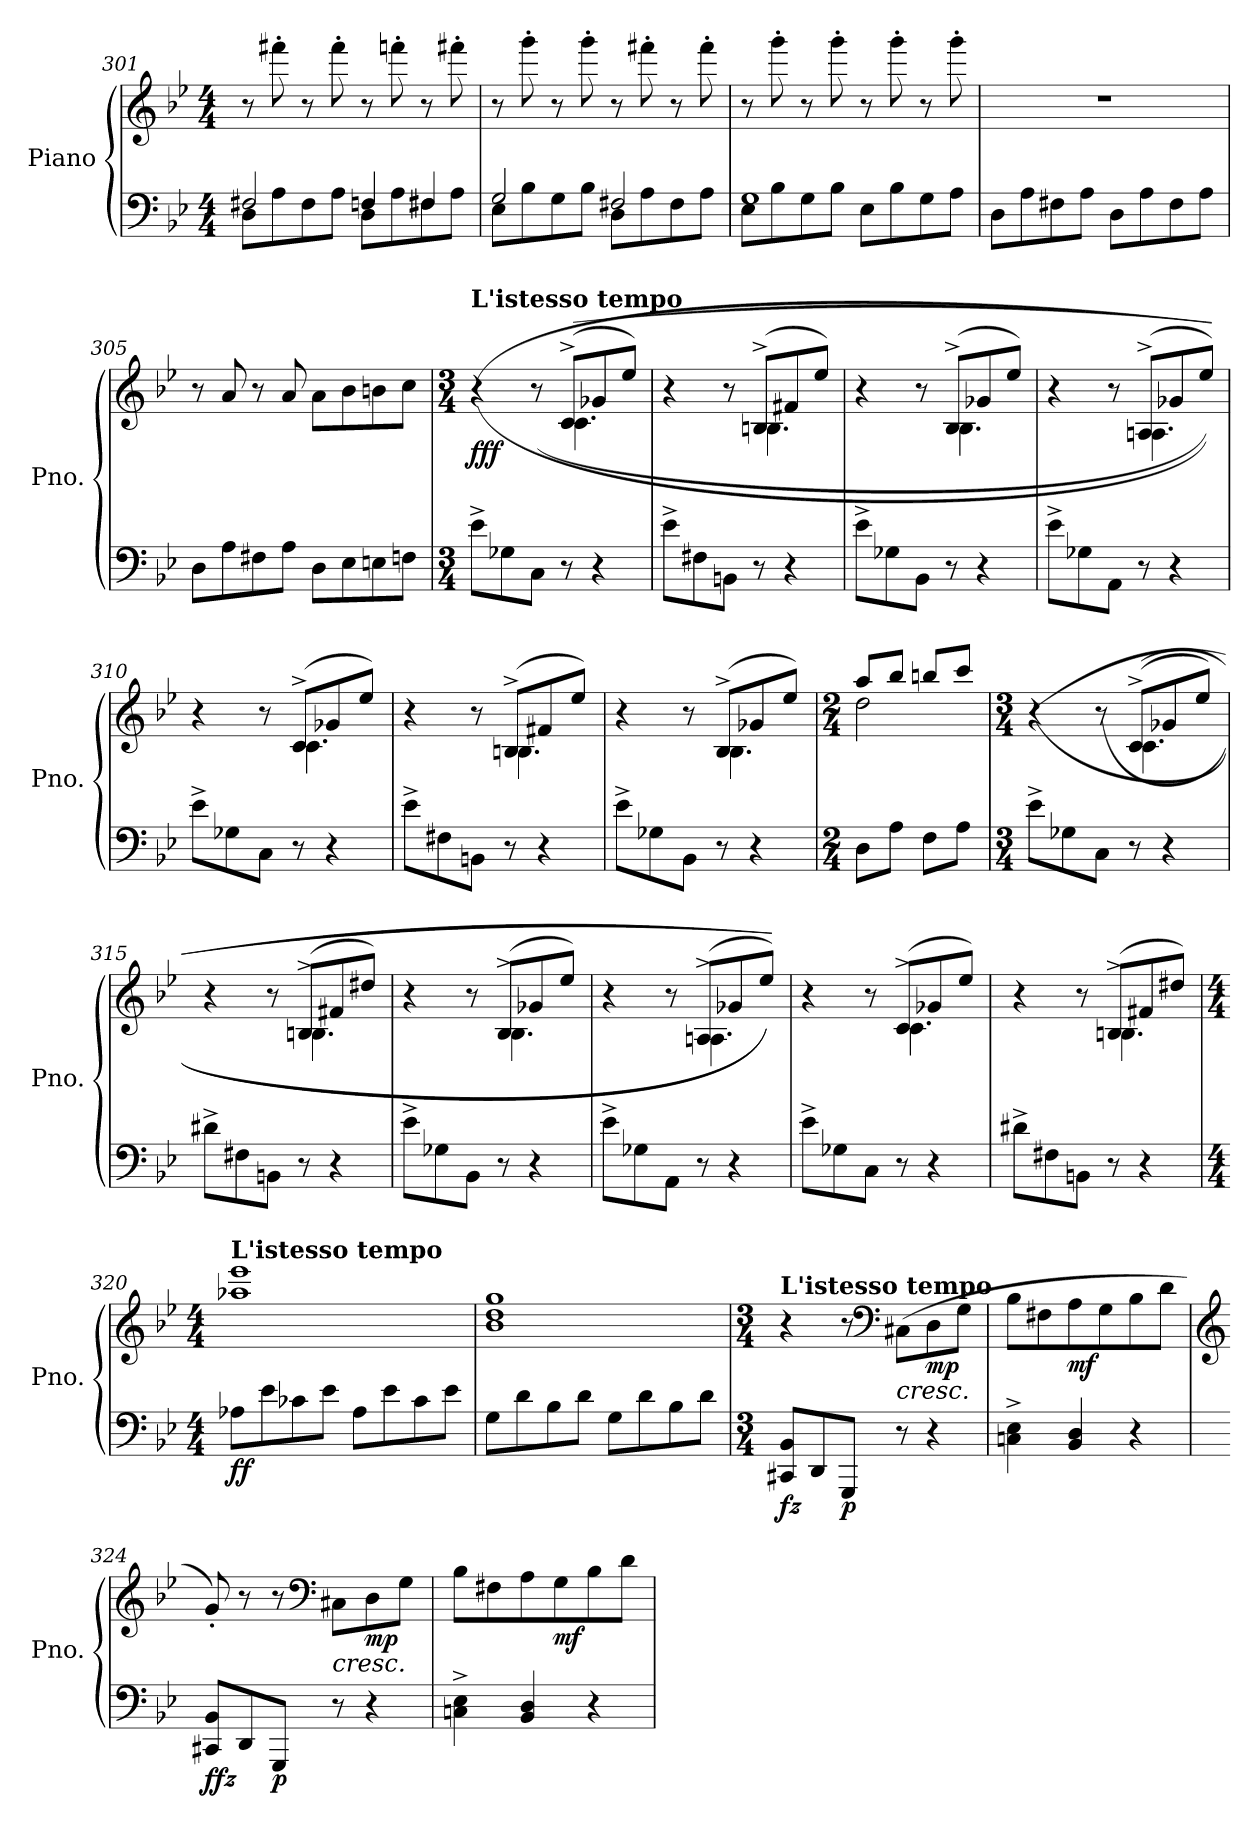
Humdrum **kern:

**kern	**kern	**dynam
*part1	*part1	*part1
*staff2	*staff1	*staff1/2
*I"Piano	*	*
*I'Pno.	*	*
*clefF4	*clefG2	*
*k[b-e-]	*k[b-e-]	*
*M4/4	*M4/4	*
=301	=301	=301
*^	*	*
2F#X/	8D\L	8r	.
.	8A\	8fff#X'\	.
.	8F#\	8r	.
.	8A\J	8fff#'\	.
4Fn/	8D\L	8r	.
.	8A\	8fffn'\	.
4F#X/	8F#\	8r	.
.	8A\J	8fff#X'\	.
=302	=302	=302	=302
2G/	8E-\L	8r	.
.	8B-\	8ggg'\	.
.	8G\	8r	.
.	8B-\J	8ggg'\	.
2F#X/	8D\L	8r	.
.	8A\	8fff#X'\	.
.	8F#\	8r	.
.	8A\J	8fff#'\	.
=303	=303	=303	=303
1G	8E-\L	8r	.
.	8B-\	8ggg'\	.
.	8G\	8r	.
.	8B-\J	8ggg'\	.
.	8E-\L	8r	.
.	8B-\	8ggg'\	.
.	8G\	8r	.
.	8A\J	8ggg'\	.
*v	*v	*	*
=304	=304	=304
8D\L	1r	.
8A\	.	.
8F#X\	.	.
8A\J	.	.
8D\L	.	.
8A\	.	.
8F#\	.	.
8A\J	.	.
!!LO:LB:g=z
=305	=305	=305
8D\L	8r	.
8A\	8a/	.
8F#X\	8r	.
8A\J	8a/	.
8D\L	8a\L	.
8E-\	8b-\	.
8En\	8bn\	.
8Fn\J	8cc\J	.
=306	=306	=306
*M3/4	*M3/4	*
*	*^	*
!	!LO:TX:a:B:t=L'istesso tempo	!	!
!	!	!	!LO:DY:b
8e-^\L	(>(>4r	4.ryy	fff
8G-X\	.	.	.
8C\J	(>8r	.	.
8r	(<(>8c^/L	4.c\	.
4r	8g-X/	.	.
.	8ee-/J)	.	.
=307	=307	=307	=307
8e-^\L	4r	4.ryy	.
8F#X\	.	.	.
8BBn\J	8r	.	.
8r	(<8Bn^/L	4.B\	.
4r	8f#X/	.	.
.	8ee-/J)	.	.
=308	=308	=308	=308
8e-^\L	4r	4.ryy	.
8G-X\	.	.	.
8BB-\J	8r	.	.
8r	(<8B-^/L	4.B-\	.
4r	8g-X/	.	.
.	8ee-/J)	.	.
!!LO:LB:g=z	!!
=309	=309	=309	=309
8e-^\L	4r	4.ryy	.
8G-X\	.	.	.
8AA\J	8r	.	.
8r	(<8A^/L	4.An\	.
4r	8g-X/	.	.
.	8ee-/J)))))	.	.
=310	=310	=310	=310
8e-^\L	4r	4.ryy	.
8G-X\	.	.	.
8C\J	8r	.	.
8r	(<8c^/L	4.c\	.
4r	8g-X/	.	.
.	8ee-/J)	.	.
=311	=311	=311	=311
8e-^\L	4r	4.ryy	.
8F#X\	.	.	.
8BBn\J	8r	.	.
8r	(<8Bn^/L	4.B\	.
4r	8f#X/	.	.
.	8ee-/J)	.	.
=312	=312	=312	=312
8e-^\L	4r	4.ryy	.
8G-X\	.	.	.
8BB-\J	8r	.	.
8r	(<8B-^/L	4.B-\	.
4r	8g-X/	.	.
.	8ee-/J)	.	.
!!LO:PB:g=z	!!
=313	=313	=313	=313
*M2/4	*M2/4	*	*
8D\L	8aa/L	2dd\	.
8A\J	8bb-/J	.	.
8F\L	8bbn/L	.	.
8A\J	8ccc/J	.	.
=314	=314	=314	=314
*M3/4	*M3/4	*	*
8e-^\L	(>(>4r	4.ryy	.
8G-X\	.	.	.
8C\J	(>8r	.	.
8r	(<(>8c^/L	4.c\	.
4r	8g-X/	.	.
.	8ee-/J)	.	.
=315	=315	=315	=315
8d#X^\L	4r	4.ryy	.
8F#X\	.	.	.
8BBn\J	8r	.	.
8r	(<8Bn^/L	4.B\	.
4r	8f#X/	.	.
.	8dd#X/J)	.	.
=316	=316	=316	=316
8e-^\L	4r	4.ryy	.
8G-X\	.	.	.
8BB-\J	8r	.	.
8r	(<8B-^/L	4.B-\	.
4r	8g-X/	.	.
.	8ee-/J)	.	.
!!LO:LB:g=z	!!
=317	=317	=317	=317
8e-^\L	4r	4.ryy	.
8G-X\	.	.	.
8AA\J	8r	.	.
8r	(<8A^/L	4.An\	.
4r	8g-X/	.	.
.	8ee-/J)))))	.	.
=318	=318	=318	=318
8e-^\L	4r	4.ryy	.
8G-X\	.	.	.
8C\J	8r	.	.
8r	(<8c^/L	4.c\	.
4r	8g-X/	.	.
.	8ee-/J)	.	.
=319	=319	=319	=319
8d#X^\L	4r	4.ryy	.
8F#X\	.	.	.
8BBn\J	8r	.	.
8r	(<8Bn^/L	4.B\	.
4r	8f#X/	.	.
.	8dd#X/J)	.	.
*	*v	*v	*
=320	=320	=320
*M4/4	*M4/4	*
!	!LO:TX:a:B:t=L'istesso tempo	!
!	!	!LO:DY:b=2
8A-X\L	1aa-X 1eee-	ff
8e-\	.	.
8c-X\	.	.
8e-\J	.	.
8A-\L	.	.
8e-\	.	.
8c-\	.	.
8e-\J	.	.
!!LO:LB:g=z
=321	=321	=321
8G\L	1b- 1dd 1gg	.
8d\	.	.
8B-\	.	.
8d\J	.	.
8G\L	.	.
8d\	.	.
8B-\	.	.
8d\J	.	.
=322	=322	=322
*M3/4	*M3/4	*
!	!LO:TX:a:B:t=L'istesso tempo	!
!	!	!LO:DY:b=2
8CC#X/ 8BB-/L	4r	fz
8DD/	.	.
!	!	!LO:DY:b=2
8GGG/J	8r	p
*	*clefF4	*
!	!	!LO:HP:b
8r	(>8C#X\L	<
!	!	!LO:DY:b
4r	8D\	mp
.	8G\J	.
=323	=323	=323
4Cn\^ 4E-\^	8B-\L	.
.	8F#X\	.
!	!	!LO:DY:b
4BB-/ 4D/	8A\	mf
.	8G\	.
4r	8B-\	.
.	8d\J	.
.	.	[
=324	=324	=324
*	*clefG2	*
!	!	!LO:DY:b=2
!	!	!LO:DY:n=1:b=2
8CC#X/ 8BB-/L	8g'/)	f fz
8DD/	8r	.
!	!	!LO:DY:n=2:b=2
8GGG/J	8r	p
*	*clefF4	*
!	!	!LO:HP:b
8r	8C#X\L	<
!	!	!LO:DY:n=3:b
4r	8D\	mp
.	8G\J	.
=325	=325	=325
4Cn\^ 4E-\^	8B-\L	.
.	8F#X\	.
4BB-/ 4D/	8A\	.
!	!	!LO:DY:b
.	8G\	mf
4r	8B-\	.
.	8d\J	.
.	.	[
=	=	=
*-	*-	*-
